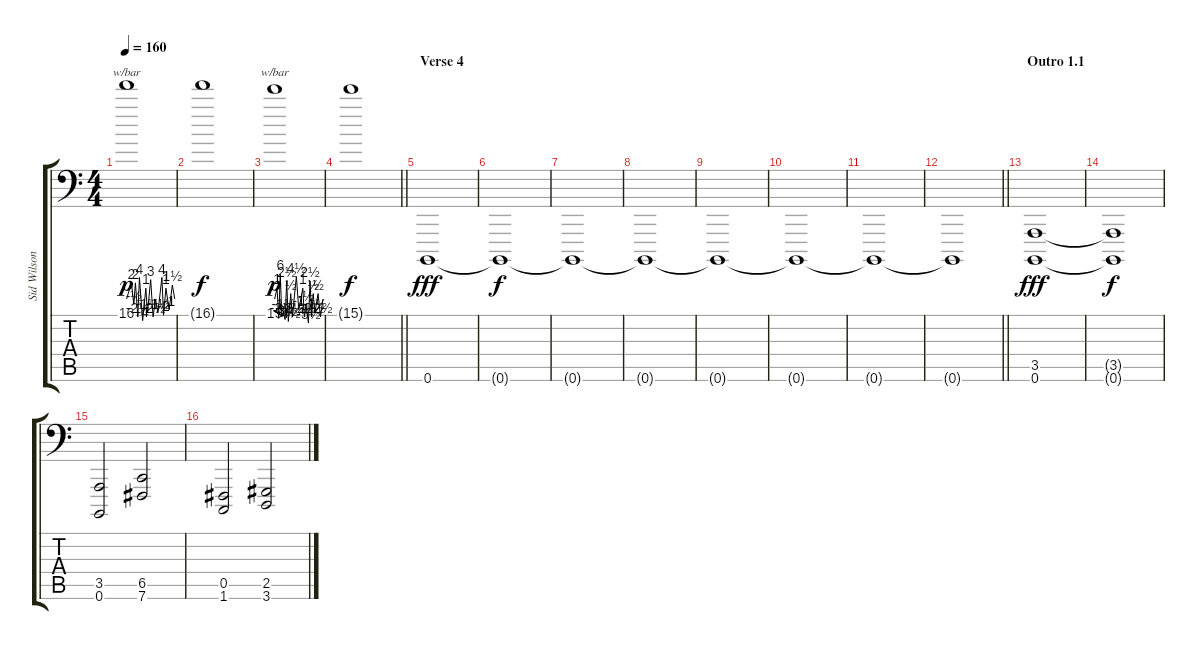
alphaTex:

\track ("Sid Wilson" "Sid Wilson") {instrument seashore}
\staff {score tabs}
\tuning (Db5 Ab3 E3 B2 Gb1 B0) {hide}
\ts (4 4)
\tempo 160
\clef f4
\ks c
16.1.1{tbe (custom default 0 0 6 8 9 -2 11 8 14 -10 16 16 20 -16 24 4 26 -6 30 12 33 -10 36 0 39 -6 44 16 46 -8 49 4 53 -4 57 6 60 0) dy p} |
16.1{t}.1{dy f} |
15.1.1{tbe (custom default 0 0 3 4 5 -12 7 24 9 -10 11 -6 13 -14 15 10 17 -18 20 2 22 -10 27 18 30 -4 35 4 37 -10 39 -2 42 -22 44 10 46 -10 48 2 50 -6 54 2 57 -10 60 0) dy p} |
\barLineRight lightlight
15.1{t}.1{dy f} |
\section ("" "Verse 4")
0.6.1{dy fff instrument lead1square} |
0.6{t}.1{dy f} |
0.6{t}.1 |
0.6{t}.1 |
0.6{t}.1 |
0.6{t}.1 |
0.6{t}.1 |
\barLineRight lightlight
0.6{t}.1 |
\section ("" "Outro 1.1")
(3.5 0.6).1{dy fff instrument lead1square} |
(3.5{t} 0.6{t}).1{dy f} |
(3.5 0.6).2 (6.5 7.6).2 |
(0.5 1.6).2 (2.5 3.6).2
